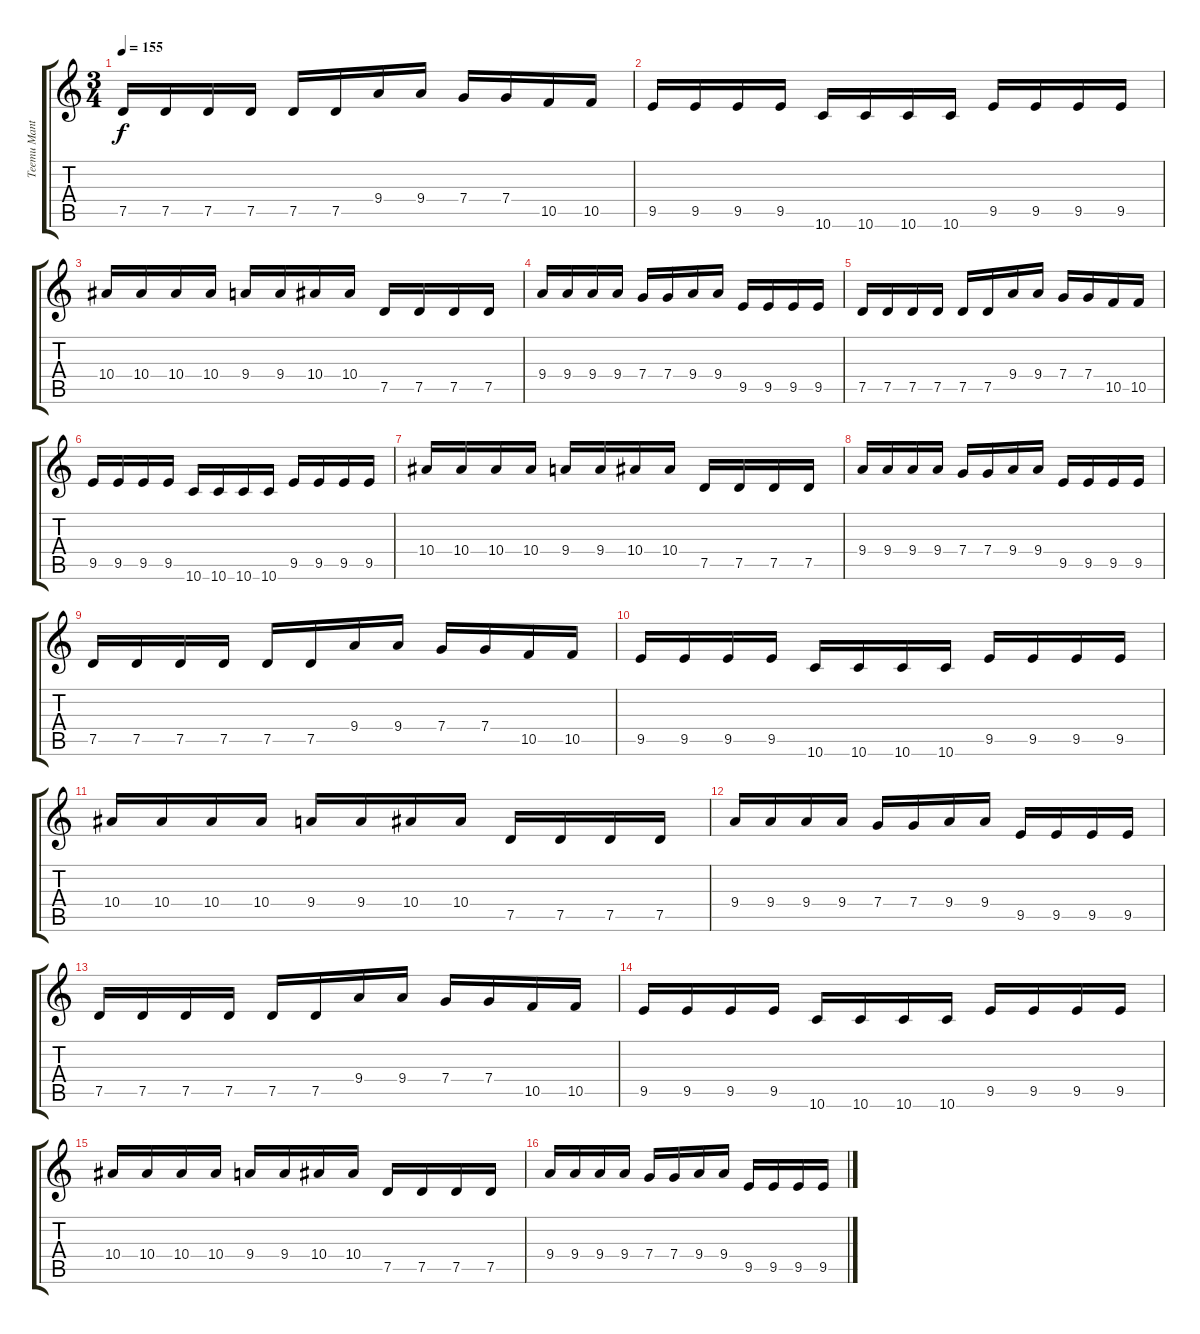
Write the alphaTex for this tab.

\track ("Teemu Mantysaari" "Teemu Mant") {instrument distortionguitar}
\staff {score tabs}
\tuning (D4 A3 F3 C3 G2 D2) {hide}
\ts (3 4)
\tempo 155
\clef g2
\ks c
7.5.16{dy f} 7.5.16 7.5.16 7.5.16 7.5.16 7.5.16 9.4.16 9.4.16 7.4.16 7.4.16 10.5.16 10.5.16 |
9.5.16 9.5.16 9.5.16 9.5.16 10.6.16 10.6.16 10.6.16 10.6.16 9.5.16 9.5.16 9.5.16 9.5.16 |
10.4.16 10.4.16 10.4.16 10.4.16 9.4.16 9.4.16 10.4.16 10.4.16 7.5.16 7.5.16 7.5.16 7.5.16 |
9.4.16 9.4.16 9.4.16 9.4.16 7.4.16 7.4.16 9.4.16 9.4.16 9.5.16 9.5.16 9.5.16 9.5.16 |
7.5.16 7.5.16 7.5.16 7.5.16 7.5.16 7.5.16 9.4.16 9.4.16 7.4.16 7.4.16 10.5.16 10.5.16 |
9.5.16 9.5.16 9.5.16 9.5.16 10.6.16 10.6.16 10.6.16 10.6.16 9.5.16 9.5.16 9.5.16 9.5.16 |
10.4.16 10.4.16 10.4.16 10.4.16 9.4.16 9.4.16 10.4.16 10.4.16 7.5.16 7.5.16 7.5.16 7.5.16 |
9.4.16 9.4.16 9.4.16 9.4.16 7.4.16 7.4.16 9.4.16 9.4.16 9.5.16 9.5.16 9.5.16 9.5.16 |
7.5.16 7.5.16 7.5.16 7.5.16 7.5.16 7.5.16 9.4.16 9.4.16 7.4.16 7.4.16 10.5.16 10.5.16 |
9.5.16 9.5.16 9.5.16 9.5.16 10.6.16 10.6.16 10.6.16 10.6.16 9.5.16 9.5.16 9.5.16 9.5.16 |
10.4.16 10.4.16 10.4.16 10.4.16 9.4.16 9.4.16 10.4.16 10.4.16 7.5.16 7.5.16 7.5.16 7.5.16 |
9.4.16 9.4.16 9.4.16 9.4.16 7.4.16 7.4.16 9.4.16 9.4.16 9.5.16 9.5.16 9.5.16 9.5.16 |
7.5.16 7.5.16 7.5.16 7.5.16 7.5.16 7.5.16 9.4.16 9.4.16 7.4.16 7.4.16 10.5.16 10.5.16 |
9.5.16 9.5.16 9.5.16 9.5.16 10.6.16 10.6.16 10.6.16 10.6.16 9.5.16 9.5.16 9.5.16 9.5.16 |
10.4.16 10.4.16 10.4.16 10.4.16 9.4.16 9.4.16 10.4.16 10.4.16 7.5.16 7.5.16 7.5.16 7.5.16 |
9.4.16 9.4.16 9.4.16 9.4.16 7.4.16 7.4.16 9.4.16 9.4.16 9.5.16 9.5.16 9.5.16 9.5.16
